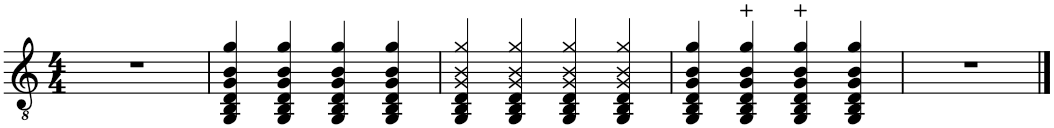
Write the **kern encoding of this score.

**kern
*part1
*staff1
*I"Acoustic Guitar
*I'Guit.
*clefGv2
*k[]
*M4/4
=1
1r
=2
4GG/ 4BB/ 4D/ 4G/ 4B/ 4g/
4GG/ 4BB/ 4D/ 4G/ 4B/ 4g/
4GG/ 4BB/ 4D/ 4G/ 4B/ 4g/
4GG/ 4BB/ 4D/ 4G/ 4B/ 4g/
=3
4GG/ 4BB/ 4D/ 4G/ 4B/ 4g/
4GG/ 4BB/ 4D/ 4G/ 4B/ 4g/
4GG/ 4BB/ 4D/ 4G/ 4B/ 4g/
4GG/ 4BB/ 4D/ 4G/ 4B/ 4g/
=4
4GG/ 4BB/ 4D/ 4G/ 4B/ 4g/
4GG/ 4BB/ 4D/ 4G/ 4B/ 4g/
4GG/ 4BB/ 4D/ 4G/ 4B/ 4g/
4GG/ 4BB/ 4D/ 4G/ 4B/ 4g/
=5
1r
==
*-
